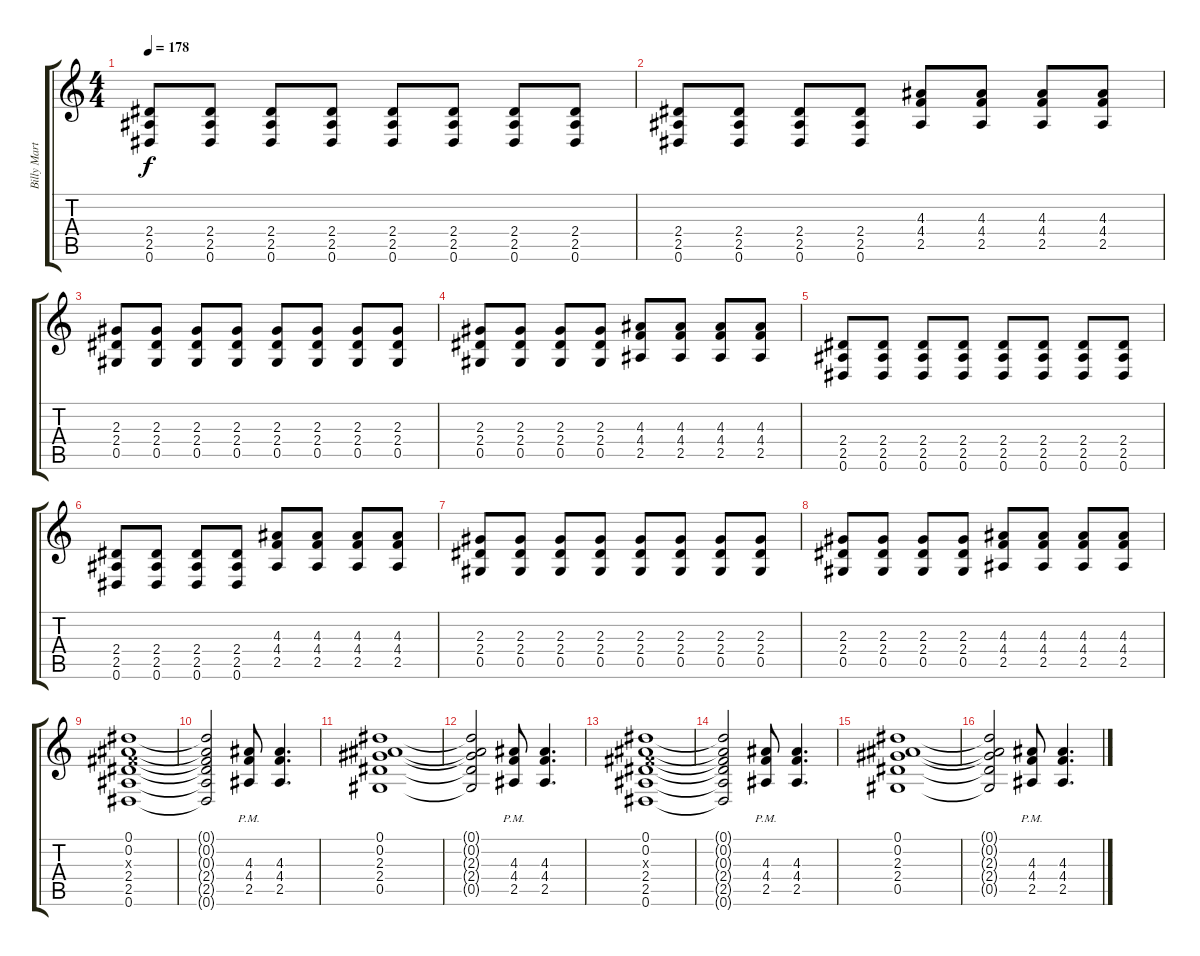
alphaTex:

\track ("Billy Martin" "Billy Mart") {instrument distortionguitar}
\staff {score tabs}
\tuning (Eb4 Bb3 Gb3 Db3 Ab2 Eb2) {hide}
\ts (4 4)
\tempo 178
\clef g2
\ks c
(2.4 2.5 0.6).8{dy f} (2.4 2.5 0.6).8 (2.4 2.5 0.6).8 (2.4 2.5 0.6).8 (2.4 2.5 0.6).8 (2.4 2.5 0.6).8 (2.4 2.5 0.6).8 (2.4 2.5 0.6).8 |
(2.4 2.5 0.6).8 (2.4 2.5 0.6).8 (2.4 2.5 0.6).8 (2.4 2.5 0.6).8 (4.3 4.4 2.5).8 (4.3 4.4 2.5).8 (4.3 4.4 2.5).8 (4.3 4.4 2.5).8 |
(2.3 2.4 0.5).8 (2.3 2.4 0.5).8 (2.3 2.4 0.5).8 (2.3 2.4 0.5).8 (2.3 2.4 0.5).8 (2.3 2.4 0.5).8 (2.3 2.4 0.5).8 (2.3 2.4 0.5).8 |
(2.3 2.4 0.5).8 (2.3 2.4 0.5).8 (2.3 2.4 0.5).8 (2.3 2.4 0.5).8 (4.3 4.4 2.5).8 (4.3 4.4 2.5).8 (4.3 4.4 2.5).8 (4.3 4.4 2.5).8 |
(2.4 2.5 0.6).8 (2.4 2.5 0.6).8 (2.4 2.5 0.6).8 (2.4 2.5 0.6).8 (2.4 2.5 0.6).8 (2.4 2.5 0.6).8 (2.4 2.5 0.6).8 (2.4 2.5 0.6).8 |
(2.4 2.5 0.6).8 (2.4 2.5 0.6).8 (2.4 2.5 0.6).8 (2.4 2.5 0.6).8 (4.3 4.4 2.5).8 (4.3 4.4 2.5).8 (4.3 4.4 2.5).8 (4.3 4.4 2.5).8 |
(2.3 2.4 0.5).8 (2.3 2.4 0.5).8 (2.3 2.4 0.5).8 (2.3 2.4 0.5).8 (2.3 2.4 0.5).8 (2.3 2.4 0.5).8 (2.3 2.4 0.5).8 (2.3 2.4 0.5).8 |
(2.3 2.4 0.5).8 (2.3 2.4 0.5).8 (2.3 2.4 0.5).8 (2.3 2.4 0.5).8 (4.3 4.4 2.5).8 (4.3 4.4 2.5).8 (4.3 4.4 2.5).8 (4.3 4.4 2.5).8 |
(0.1 0.2 0.3{x} 2.4 2.5 0.6).1 |
(0.1{t} 0.2{t} 0.3{t} 2.4{t} 2.5{t} 0.6{t}).2 (4.3{pm} 4.4{pm} 2.5{pm}).8 (4.3 4.4 2.5).4{d} |
(0.1 0.2 2.3 2.4 0.5).1 |
(0.1{t} 0.2{t} 2.3{t} 2.4{t} 0.5{t}).2 (4.3{pm} 4.4{pm} 2.5{pm}).8 (4.3 4.4 2.5).4{d} |
(0.1 0.2 0.3{x} 2.4 2.5 0.6).1 |
(0.1{t} 0.2{t} 0.3{t} 2.4{t} 2.5{t} 0.6{t}).2 (4.3{pm} 4.4{pm} 2.5{pm}).8 (4.3 4.4 2.5).4{d} |
(0.1 0.2 2.3 2.4 0.5).1 |
(0.1{t} 0.2{t} 2.3{t} 2.4{t} 0.5{t}).2 (4.3{pm} 4.4{pm} 2.5{pm}).8 (4.3 4.4 2.5).4{d}
